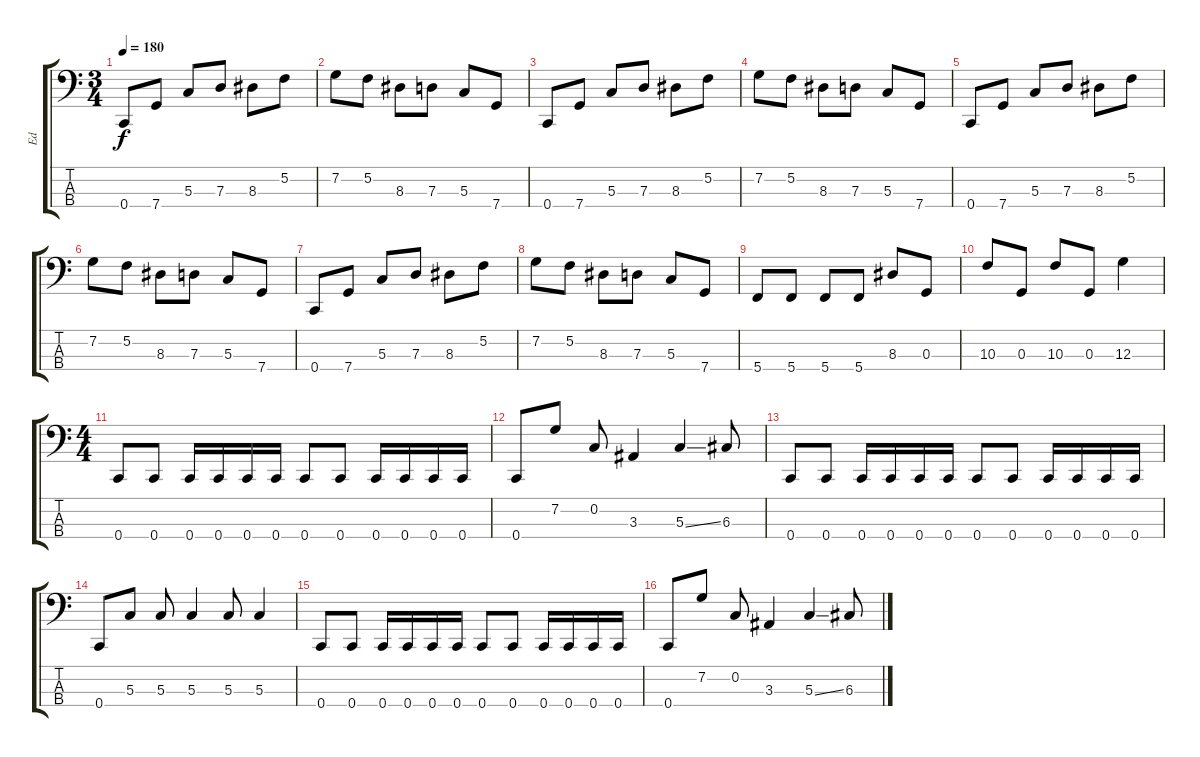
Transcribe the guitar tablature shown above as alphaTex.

\track ("Ed" "Ed") {instrument electricbassfinger}
\staff {score tabs}
\tuning (F2 C2 G1 C1) {hide}
\ts (3 4)
\tempo 180
\clef f4
\ks c
0.4.8{dy f} 7.4.8 5.3.8 7.3.8 8.3.8 5.2.8 |
7.2.8 5.2.8 8.3.8 7.3.8 5.3.8 7.4.8 |
0.4.8 7.4.8 5.3.8 7.3.8 8.3.8 5.2.8 |
7.2.8 5.2.8 8.3.8 7.3.8 5.3.8 7.4.8 |
0.4.8 7.4.8 5.3.8 7.3.8 8.3.8 5.2.8 |
7.2.8 5.2.8 8.3.8 7.3.8 5.3.8 7.4.8 |
0.4.8 7.4.8 5.3.8 7.3.8 8.3.8 5.2.8 |
7.2.8 5.2.8 8.3.8 7.3.8 5.3.8 7.4.8 |
5.4.8 5.4.8 5.4.8 5.4.8 8.3.8 0.3.8 |
10.3.8 0.3.8 10.3.8 0.3.8 12.3.4 |
\ts (4 4)
0.4.8 0.4.8 0.4.16 0.4.16 0.4.16 0.4.16 0.4.8 0.4.8 0.4.16 0.4.16 0.4.16 0.4.16 |
0.4.8 7.2.8 0.2.8 3.3.4 5.3{ss}.4 6.3.8 |
0.4.8 0.4.8 0.4.16 0.4.16 0.4.16 0.4.16 0.4.8 0.4.8 0.4.16 0.4.16 0.4.16 0.4.16 |
0.4.8 5.3.8 5.3.8 5.3.4 5.3.8 5.3.4 |
0.4.8 0.4.8 0.4.16 0.4.16 0.4.16 0.4.16 0.4.8 0.4.8 0.4.16 0.4.16 0.4.16 0.4.16 |
0.4.8 7.2.8 0.2.8 3.3.4 5.3{ss}.4 6.3.8
